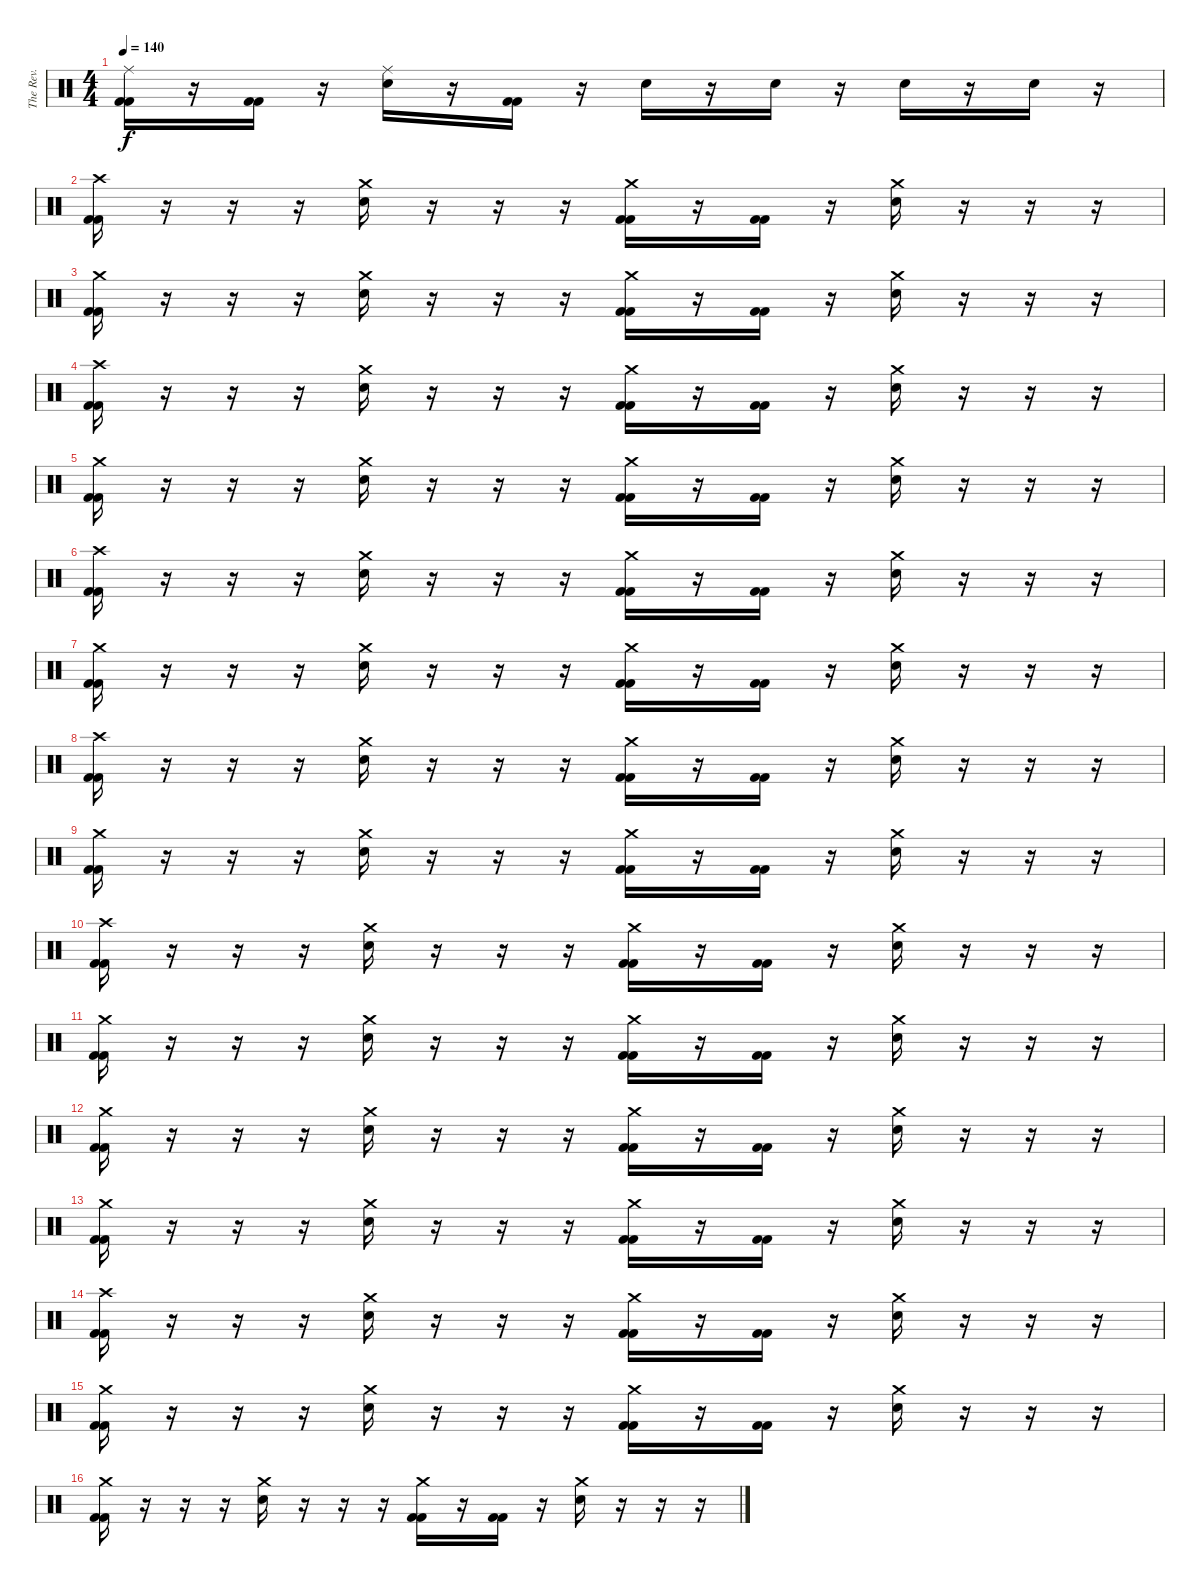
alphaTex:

\track ("The Rev." "The Rev.") {instrument percussion}
\staff {score}
\articulation defaults
\ts (4 4)
\tempo 140
\clef neutral
\ks c
("Ride (middle)" "Kick (hit) 2" "Kick (hit) 2").16{dy f} r.16 ("Kick (hit) 2" "Kick (hit) 2").16 r.16 ("Ride (middle)" "Electric Snare (hit)").16 r.16 ("Kick (hit) 2" "Kick (hit) 2").16 r.16 "Electric Snare (hit)".16 r.16 "Electric Snare (hit)".16 r.16 "Electric Snare (hit)".16 r.16 "Electric Snare (hit)".16 r.16 |
("Crash high (hit)" "Kick (hit) 2" "Kick (hit) 2").16 r.16 r.16 r.16 ("Crash medium (hit)" "Electric Snare (hit)").16 r.16 r.16 r.16 ("Crash medium (hit)" "Kick (hit) 2" "Kick (hit) 2").16 r.16 ("Kick (hit) 2" "Kick (hit) 2").16 r.16 ("Crash medium (hit)" "Electric Snare (hit)").16 r.16 r.16 r.16 |
("Crash medium (hit)" "Kick (hit) 2" "Kick (hit) 2").16 r.16 r.16 r.16 ("Crash medium (hit)" "Electric Snare (hit)").16 r.16 r.16 r.16 ("Crash medium (hit)" "Kick (hit) 2" "Kick (hit) 2").16 r.16 ("Kick (hit) 2" "Kick (hit) 2").16 r.16 ("Crash medium (hit)" "Electric Snare (hit)").16 r.16 r.16 r.16 |
("Crash high (hit)" "Kick (hit) 2" "Kick (hit) 2").16 r.16 r.16 r.16 ("Crash medium (hit)" "Electric Snare (hit)").16 r.16 r.16 r.16 ("Crash medium (hit)" "Kick (hit) 2" "Kick (hit) 2").16 r.16 ("Kick (hit) 2" "Kick (hit) 2").16 r.16 ("Crash medium (hit)" "Electric Snare (hit)").16 r.16 r.16 r.16 |
("Crash medium (hit)" "Kick (hit) 2" "Kick (hit) 2").16 r.16 r.16 r.16 ("Crash medium (hit)" "Electric Snare (hit)").16 r.16 r.16 r.16 ("Crash medium (hit)" "Kick (hit) 2" "Kick (hit) 2").16 r.16 ("Kick (hit) 2" "Kick (hit) 2").16 r.16 ("Crash medium (hit)" "Electric Snare (hit)").16 r.16 r.16 r.16 |
("Crash high (hit)" "Kick (hit) 2" "Kick (hit) 2").16 r.16 r.16 r.16 ("Crash medium (hit)" "Electric Snare (hit)").16 r.16 r.16 r.16 ("Crash medium (hit)" "Kick (hit) 2" "Kick (hit) 2").16 r.16 ("Kick (hit) 2" "Kick (hit) 2").16 r.16 ("Crash medium (hit)" "Electric Snare (hit)").16 r.16 r.16 r.16 |
("Crash medium (hit)" "Kick (hit) 2" "Kick (hit) 2").16 r.16 r.16 r.16 ("Crash medium (hit)" "Electric Snare (hit)").16 r.16 r.16 r.16 ("Crash medium (hit)" "Kick (hit) 2" "Kick (hit) 2").16 r.16 ("Kick (hit) 2" "Kick (hit) 2").16 r.16 ("Crash medium (hit)" "Electric Snare (hit)").16 r.16 r.16 r.16 |
("Crash high (hit)" "Kick (hit) 2" "Kick (hit) 2").16 r.16 r.16 r.16 ("Crash medium (hit)" "Electric Snare (hit)").16 r.16 r.16 r.16 ("Crash medium (hit)" "Kick (hit) 2" "Kick (hit) 2").16 r.16 ("Kick (hit) 2" "Kick (hit) 2").16 r.16 ("Crash medium (hit)" "Electric Snare (hit)").16 r.16 r.16 r.16 |
("Crash medium (hit)" "Kick (hit) 2" "Kick (hit) 2").16 r.16 r.16 r.16 ("Crash medium (hit)" "Electric Snare (hit)").16 r.16 r.16 r.16 ("Crash medium (hit)" "Kick (hit) 2" "Kick (hit) 2").16 r.16 ("Kick (hit) 2" "Kick (hit) 2").16 r.16 ("Crash medium (hit)" "Electric Snare (hit)").16 r.16 r.16 r.16 |
("Crash high (hit)" "Kick (hit) 2" "Kick (hit) 2").16 r.16 r.16 r.16 ("Crash medium (hit)" "Electric Snare (hit)").16 r.16 r.16 r.16 ("Crash medium (hit)" "Kick (hit) 2" "Kick (hit) 2").16 r.16 ("Kick (hit) 2" "Kick (hit) 2").16 r.16 ("Crash medium (hit)" "Electric Snare (hit)").16 r.16 r.16 r.16 |
("Crash medium (hit)" "Kick (hit) 2" "Kick (hit) 2").16 r.16 r.16 r.16 ("Crash medium (hit)" "Electric Snare (hit)").16 r.16 r.16 r.16 ("Crash medium (hit)" "Kick (hit) 2" "Kick (hit) 2").16 r.16 ("Kick (hit) 2" "Kick (hit) 2").16 r.16 ("Crash medium (hit)" "Electric Snare (hit)").16 r.16 r.16 r.16 |
("Crash medium (hit)" "Kick (hit) 2" "Kick (hit) 2").16 r.16 r.16 r.16 ("Crash medium (hit)" "Electric Snare (hit)").16 r.16 r.16 r.16 ("Crash medium (hit)" "Kick (hit) 2" "Kick (hit) 2").16 r.16 ("Kick (hit) 2" "Kick (hit) 2").16 r.16 ("Crash medium (hit)" "Electric Snare (hit)").16 r.16 r.16 r.16 |
("Crash medium (hit)" "Kick (hit) 2" "Kick (hit) 2").16 r.16 r.16 r.16 ("Crash medium (hit)" "Electric Snare (hit)").16 r.16 r.16 r.16 ("Crash medium (hit)" "Kick (hit) 2" "Kick (hit) 2").16 r.16 ("Kick (hit) 2" "Kick (hit) 2").16 r.16 ("Crash medium (hit)" "Electric Snare (hit)").16 r.16 r.16 r.16 |
("Crash high (hit)" "Kick (hit) 2" "Kick (hit) 2").16 r.16 r.16 r.16 ("Crash medium (hit)" "Electric Snare (hit)").16 r.16 r.16 r.16 ("Crash medium (hit)" "Kick (hit) 2" "Kick (hit) 2").16 r.16 ("Kick (hit) 2" "Kick (hit) 2").16 r.16 ("Crash medium (hit)" "Electric Snare (hit)").16 r.16 r.16 r.16 |
("Crash medium (hit)" "Kick (hit) 2" "Kick (hit) 2").16 r.16 r.16 r.16 ("Crash medium (hit)" "Electric Snare (hit)").16 r.16 r.16 r.16 ("Crash medium (hit)" "Kick (hit) 2" "Kick (hit) 2").16 r.16 ("Kick (hit) 2" "Kick (hit) 2").16 r.16 ("Crash medium (hit)" "Electric Snare (hit)").16 r.16 r.16 r.16 |
("Crash medium (hit)" "Kick (hit) 2" "Kick (hit) 2").16 r.16 r.16 r.16 ("Crash medium (hit)" "Electric Snare (hit)").16 r.16 r.16 r.16 ("Crash medium (hit)" "Kick (hit) 2" "Kick (hit) 2").16 r.16 ("Kick (hit) 2" "Kick (hit) 2").16 r.16 ("Crash medium (hit)" "Electric Snare (hit)").16 r.16 r.16 r.16
